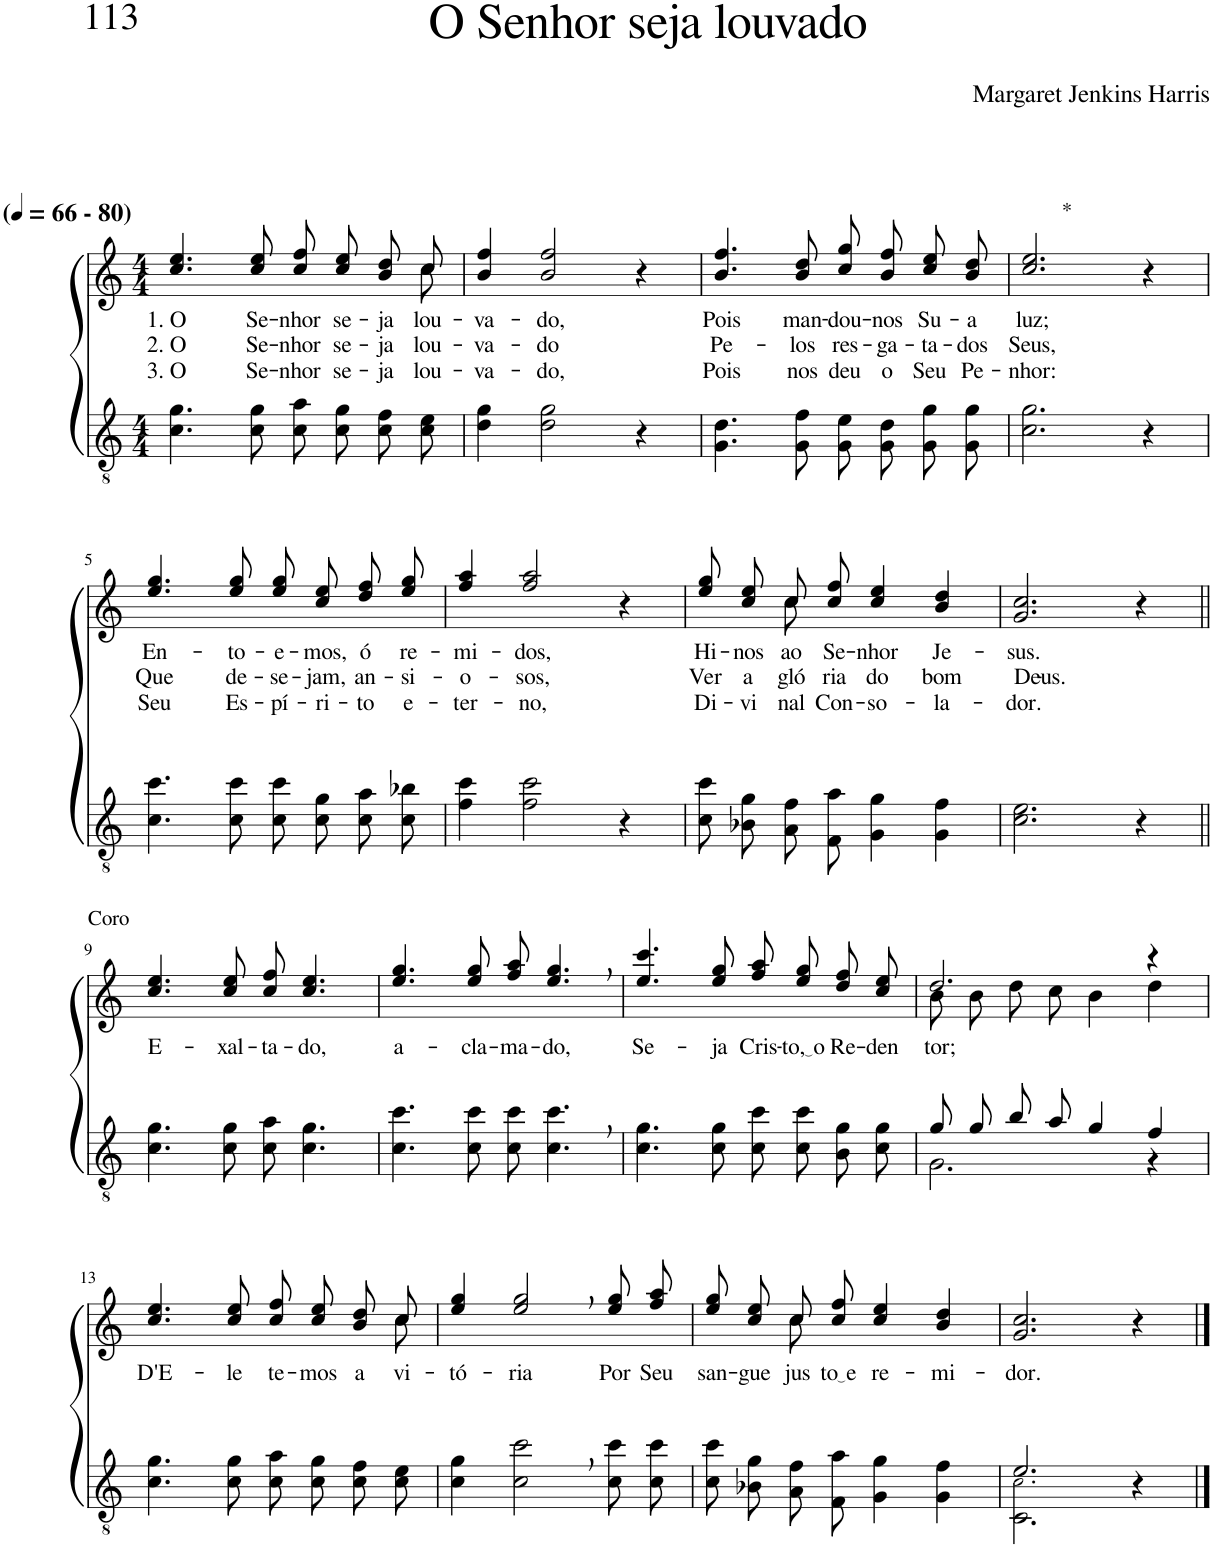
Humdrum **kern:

**kern	**kern	**text	**text	**text
*part2	*part1	*part1	*part1	*part1
*staff2	*staff1	*staff1	*staff1	*staff1
*I"Parte III e IV	*I"Parte I e II	*	*	*
*clefGv2	*clefG2	*	*	*
*Trd5c9	*Trd5c9	*	*	*
*k[]	*k[]	*	*	*
*M4/4	*M4/4	*	*	*
*MM66	*MM66	*	*	*
=1	=1	=1	=1	=1
!	!LO:TX:a:B:t=(	!	!	!
!	!LO:TX:a:B:t=- 80)	!	!	!
!	!	!LO:LY:b	!LO:LY:b	!LO:LY:b
*	*^	*	*	*
4.c\ 4.g\	4.cc/ 4.ee/	2..ryy	1. O	2. O	3. O
!	!	!	!LO:LY:b	!LO:LY:b	!LO:LY:b
8c\ 8g\	8cc/ 8ee/	.	Se-	Se-	Se-
!	!	!	!LO:LY:b	!LO:LY:b	!LO:LY:b
8c\ 8a\L	8cc\ 8ff\L	.	-nhor	-nhor	-nhor
!	!	!	!LO:LY:b	!LO:LY:b	!LO:LY:b
8c\ 8g\J	8cc\ 8ee\J	.	se-	se-	se-
!	!	!	!LO:LY:b	!LO:LY:b	!LO:LY:b
8c\ 8f\L	8b\ 8dd\L	.	-ja	-ja	-ja
!	!	!	!LO:LY:b	!LO:LY:b	!LO:LY:b
8c\ 8e\J	8cc\J	8cc\	lou-	lou-	lou-
=2	=2	=2	=2	=2	=2
!	!	!	!LO:LY:b	!LO:LY:b	!LO:LY:b
*	*v	*v	*	*	*
4d\ 4g\	4b/ 4ff/	-va-	-va-	-va-
!	!	!LO:LY:b	!LO:LY:b	!LO:LY:b
2d\ 2g\	2b/ 2ff/	-do,	-do	-do,
4r	4r	.	.	.
=3	=3	=3	=3	=3
!	!	!LO:LY:b	!LO:LY:b	!LO:LY:b
4.G\ 4.d\	4.b/ 4.ff/	Pois	Pe-	Pois
!	!	!LO:LY:b	!LO:LY:b	!LO:LY:b
8G\ 8f\	8b/ 8dd/	man-	-los	nos
!	!	!LO:LY:b	!LO:LY:b	!LO:LY:b
8G\ 8e\L	8cc\ 8gg\L	-dou-	res-	deu
!	!	!LO:LY:b	!LO:LY:b	!LO:LY:b
8G\ 8d\J	8b\ 8ff\J	-nos	-ga-	o
!	!	!LO:LY:b	!LO:LY:b	!LO:LY:b
8G\ 8g\L	8cc\ 8ee\L	Su-	-ta-	Seu
!	!	!LO:LY:b	!LO:LY:b	!LO:LY:b
8G\ 8g\J	8b\ 8dd\J	-a	-dos	Pe-
=4	=4	=4	=4	=4
!	!LO:TX:a:t=*	!	!	!
!	!	!LO:LY:b	!LO:LY:b	!LO:LY:b
2.c\ 2.g\	2.cc/ 2.ee/	luz;	Seus,	-nhor:
4r	4r	.	.	.
!!LO:LB:g=z
=5	=5	=5	=5	=5
!	!	!LO:LY:b	!LO:LY:b	!LO:LY:b
4.c\ 4.cc\	4.ee/ 4.gg/	En-	Que	Seu
!	!	!LO:LY:b	!LO:LY:b	!LO:LY:b
8c\ 8cc\	8ee/ 8gg/	-to-	de-	Es-
!	!	!LO:LY:b	!LO:LY:b	!LO:LY:b
8c\ 8cc\L	8ee\ 8gg\L	-e-	-se-	-pí-
!	!	!LO:LY:b	!LO:LY:b	!LO:LY:b
8c\ 8g\J	8cc\ 8ee\J	-mos,	-jam,	-ri-
!	!	!LO:LY:b	!LO:LY:b	!LO:LY:b
8c\ 8a\L	8dd\ 8ff\L	ó	an-	-to
!	!	!LO:LY:b	!LO:LY:b	!LO:LY:b
8c\ 8b-X\J	8ee\ 8gg\J	re-	-si-	e-
=6	=6	=6	=6	=6
!	!	!LO:LY:b	!LO:LY:b	!LO:LY:b
4f\ 4cc\	4ff/ 4aa/	-mi-	-o-	-ter-
!	!	!LO:LY:b	!LO:LY:b	!LO:LY:b
2f\ 2cc\	2ff/ 2aa/	-dos,	-sos,	-no,
4r	4r	.	.	.
=7	=7	=7	=7	=7
!	!	!LO:LY:b	!LO:LY:b	!LO:LY:b
*	*^	*	*	*
8c\ 8cc\L	8ee\ 8gg\L	4ryy	Hi-	Ver	Di-
!	!	!	!LO:LY:b	!LO:LY:b	!LO:LY:b
8B-X\ 8g\J	8cc\ 8ee\J	.	-nos	a	-vi-
!	!	!	!LO:LY:b	!LO:LY:b	!LO:LY:b
8A\ 8f\L	8cc\L	8cc\	ao	gló-	-nal
!	!	!	!LO:LY:b	!LO:LY:b	!LO:LY:b
8F\ 8a\J	8cc\ 8ff\J	2ryy	Se-	-ria	Con-
!	!	!	!LO:LY:b	!LO:LY:b	!LO:LY:b
4G\ 4g\	4cc/ 4ee/	.	-nhor	do	-so-
!	!	!	!LO:LY:b	!LO:LY:b	!LO:LY:b
4G\ 4f\	4b/ 4dd/	.	Je-	bom	-la-
.	.	8ryy	.	.	.
=8	=8	=8	=8	=8	=8
!	!	!	!LO:LY:b	!LO:LY:b	!LO:LY:b
*	*v	*v	*	*	*
2.c\ 2.e\	2.g/ 2.cc/	-sus.	Deus.-	-dor.
4r	4r	.	.	.
!!LO:LB:g=z
=9||	=9||	=9||	=9||	=9||
!	!LO:TX:a:t=Coro	!	!	!
!	!	!LO:LY:b	!	!
4.c\ 4.g\	4.cc/ 4.ee/	E-	.	.
!	!	!LO:LY:b	!	!
8c\ 8g\	8cc/ 8ee/	-xal-	.	.
!	!	!LO:LY:b	!	!
8c\ 8a\	8cc/ 8ff/	-ta-	.	.
!	!	!LO:LY:b	!	!
4.c\ 4.g\	4.cc/ 4.ee/	-do,	.	.
=10	=10	=10	=10	=10
!	!	!LO:LY:b	!	!
4.c\ 4.cc\	4.ee/ 4.gg/	a-	.	.
!	!	!LO:LY:b	!	!
8c\ 8cc\	8ee/ 8gg/	-cla-	.	.
!	!	!LO:LY:b	!	!
8c\ 8cc\	8ff/ 8aa/	-ma-	.	.
!	!	!LO:LY:b	!	!
4.c\, 4.cc\,	4.ee/, 4.gg/,	-do,	.	.
=11	=11	=11	=11	=11
!	!	!LO:LY:b	!	!
4.c\ 4.g\	4.ee/ 4.ccc/	Se-	.	.
!	!	!LO:LY:b	!	!
8c\ 8g\	8ee/ 8gg/	-ja	.	.
!	!	!LO:LY:b	!	!
8c\ 8cc\L	8ff\ 8aa\L	Cris-	.	.
!	!	!LO:LY:b	!	!
8c\ 8cc\J	8ee\ 8gg\J	to, o	.	.
!	!	!LO:LY:b	!	!
8B\ 8g\L	8dd\ 8ff\L	Re-	.	.
!	!	!LO:LY:b	!	!
8c\ 8g\J	8cc\ 8ee\J	-den-	.	.
=12	=12	=12	=12	=12
*^	*^	*	*	*
!	!	!	!	!LO:LY:b	!	!
8g/L	2.G\	2.dd/	8b\L	-tor;	.	.
8g/J	.	.	8b\J	.	.	.
8b/L	.	.	8dd\L	.	.	.
8a/J	.	.	8cc\J	.	.	.
4g/	.	.	4b\	.	.	.
4f/	4r	4r	4dd\	.	.	.
!!LO:LB:g=z	!!
=13	=13	=13	=13	=13	=13	=13
!	!	!	!	!LO:LY:b	!	!
*v	*v	*	*	*	*	*
4.c\ 4.g\	4.cc/ 4.ee/	2..ryy	D'E-	.	.
!	!	!	!LO:LY:b	!	!
8c\ 8g\	8cc/ 8ee/	.	-le	.	.
!	!	!	!LO:LY:b	!	!
8c\ 8a\L	8cc\ 8ff\L	.	te-	.	.
!	!	!	!LO:LY:b	!	!
8c\ 8g\J	8cc\ 8ee\J	.	-mos	.	.
!	!	!	!LO:LY:b	!	!
8c\ 8f\L	8b\ 8dd\L	.	a	.	.
!	!	!	!LO:LY:b	!	!
8c\ 8e\J	8cc\J	8cc\	vi-	.	.
=14	=14	=14	=14	=14	=14
!	!	!	!LO:LY:b	!	!
*	*v	*v	*	*	*
4c\ 4g\	4ee/ 4gg/	-tó-	.	.
!	!	!LO:LY:b	!	!
2c\, 2cc\,	2ee/, 2gg/,	-ria	.	.
!	!	!LO:LY:b	!	!
8c\ 8cc\L	8ee\ 8gg\L	Por	.	.
!	!	!LO:LY:b	!	!
8c\ 8cc\J	8ff\ 8aa\J	Seu	.	.
=15	=15	=15	=15	=15
!	!	!LO:LY:b	!	!
*	*^	*	*	*
8c\ 8cc\L	8ee\ 8gg\L	4ryy	san-	.	.
!	!	!	!LO:LY:b	!	!
8B-X\ 8g\J	8cc\ 8ee\J	.	-gue	.	.
!	!	!	!LO:LY:b	!	!
8A\ 8f\L	8cc\L	8cc\	jus-	.	.
!	!	!	!LO:LY:b	!	!
8F\ 8a\J	8cc\ 8ff\J	2ryy	to e	.	.
!	!	!	!LO:LY:b	!	!
4G\ 4g\	4cc/ 4ee/	.	re-	.	.
!	!	!	!LO:LY:b	!	!
4G\ 4f\	4b/ 4dd/	.	-mi-	.	.
.	.	8ryy	.	.	.
=16	=16	=16	=16	=16	=16
*^	*	*	*	*	*
!	!	!	!	!LO:LY:b	!	!
*	*	*v	*v	*	*	*
2.e/	2.C\ 2.c!\	2.g/ 2.cc/	-dor.	.	.
4r	4ryy	4r	.	.	.
*v	*v	*	*	*	*
==	==	==	==	==
*-	*-	*-	*-	*-
